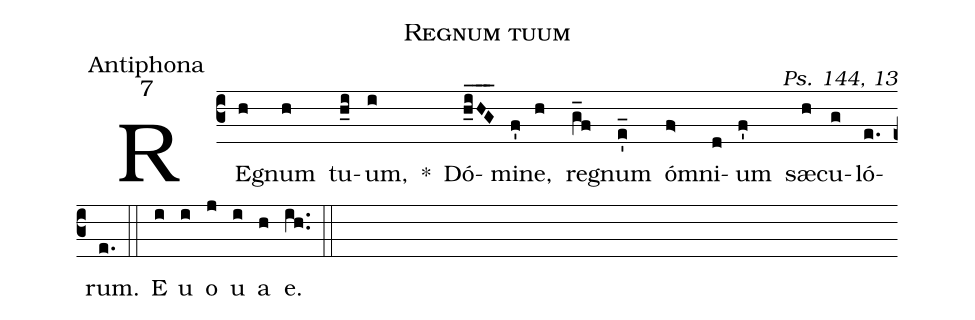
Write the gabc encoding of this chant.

name:Regnum tuum;
office-part:Antiphona;
mode:7;
commentary:Ps. 144, 13;
%%
(c3)RE(h)gnum(h) tu(h_i)um,(i) *() Dó(hi__H_G_)mi(f')ne,(h) re(g_f)gnum(e'_) óm(f>)ni(d)um(f') sæ(h)cu(g)ló(e.)rum.(e.) (::) E(i) u(i) o(j) u(i) a(h) e.(ih..) (::)
